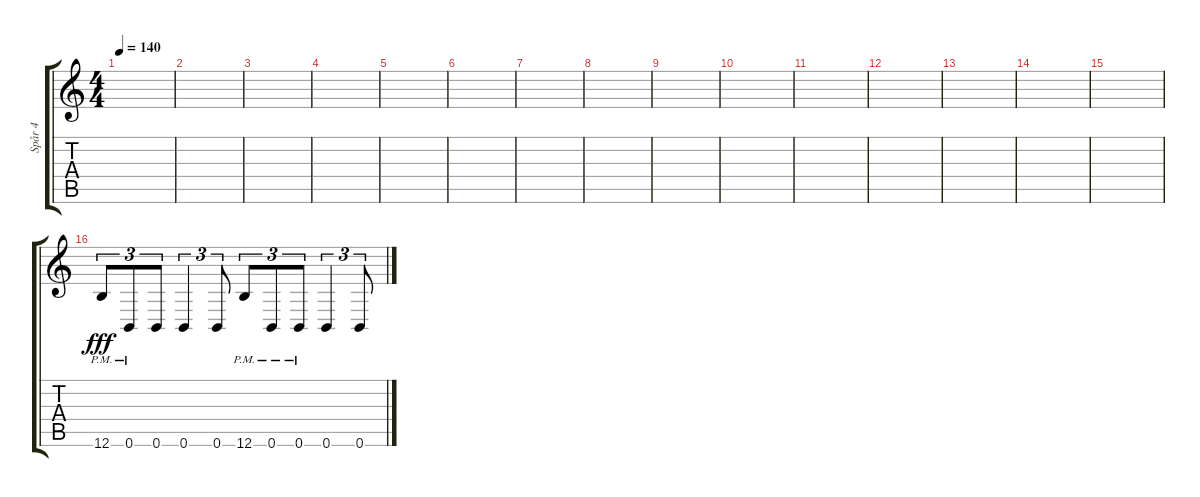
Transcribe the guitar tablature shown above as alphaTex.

\track ("Spår 4" "Spår 4") {instrument distortionguitar}
\staff {score tabs}
\tuning (Db4 Ab3 E3 B2 Gb2 B1) {hide}
\ts (4 4)
\tempo 140
\clef g2
\ks c
|
|
|
|
|
|
|
|
|
|
|
|
|
|
|
12.6{pm}.8{tu (3 2) dy fff} 0.6{pm}.8{tu (3 2)} 0.6.8{tu (3 2)} 0.6.4{tu (3 2)} 0.6.8{tu (3 2)} 12.6{pm}.8{tu (3 2)} 0.6{pm}.8{tu (3 2)} 0.6{pm}.8{tu (3 2)} 0.6.4{tu (3 2)} 0.6.8{tu (3 2)}
